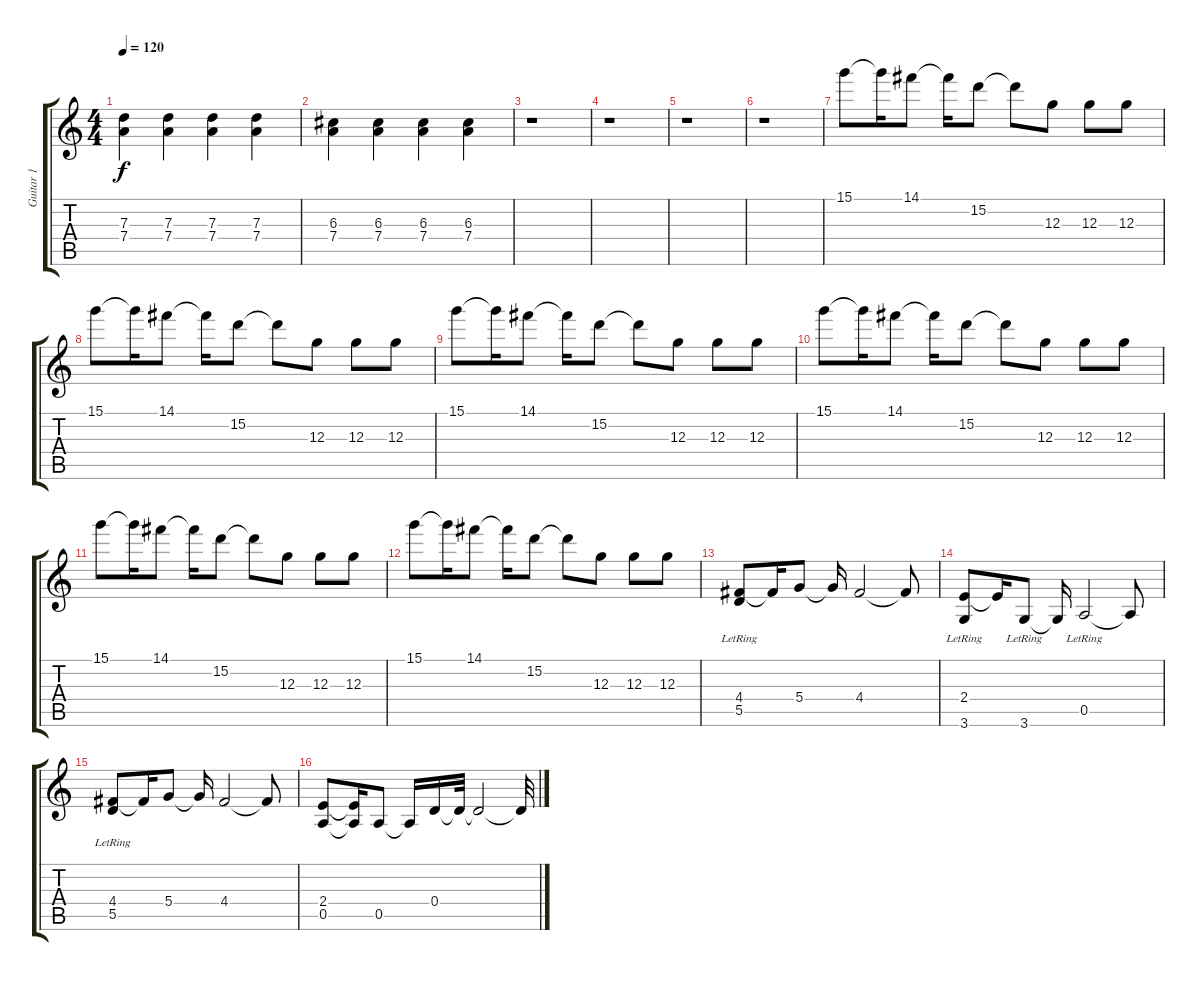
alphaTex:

\track ("Guitar 1" "Guitar 1") {instrument acousticguitarnylon}
\staff {score tabs}
\tuning (E4 B3 G3 D3 A2 E2) {hide}
\ts (4 4)
\tempo 120
\clef g2
\ks c
(7.3 7.4).4{dy f} (7.3 7.4).4 (7.3 7.4).4 (7.3 7.4).4 |
(6.3 7.4).4 (6.3 7.4).4 (6.3 7.4).4 (6.3 7.4).4 |
r.1 |
r.1 |
r.1 |
r.1 |
15.1.8{instrument electricguitarjazz} 15.1{t}.16 14.1.8 14.1{t}.16 15.2.8 15.2{t}.8 12.3.8 12.3.8 12.3.8 |
15.1.8 15.1{t}.16 14.1.8 14.1{t}.16 15.2.8 15.2{t}.8 12.3.8 12.3.8 12.3.8 |
15.1.8 15.1{t}.16 14.1.8 14.1{t}.16 15.2.8 15.2{t}.8 12.3.8 12.3.8 12.3.8 |
15.1.8 15.1{t}.16 14.1.8 14.1{t}.16 15.2.8 15.2{t}.8 12.3.8 12.3.8 12.3.8 |
15.1.8 15.1{t}.16 14.1.8 14.1{t}.16 15.2.8 15.2{t}.8 12.3.8 12.3.8 12.3.8 |
15.1.8 15.1{t}.16 14.1.8 14.1{t}.16 15.2.8 15.2{t}.8 12.3.8 12.3.8 12.3.8 |
(4.4 5.5{lr}).8{instrument acousticguitarnylon} 4.4{t}.16 5.4.8 5.4{t}.16 4.4.2 4.4{t}.8 |
(2.4{lr} 3.6{lr}).8 2.4{t}.16 3.6{lr}.8 3.6{t}.16 0.5{lr}.2 0.5{t}.8 |
(4.4 5.5{lr}).8{instrument acousticguitarnylon} 4.4{t}.16 5.4.8 5.4{t}.16 4.4.2 4.4{t}.8 |
(2.4 0.5).8 (2.4{t} 0.5{t}).16 0.5.8 0.5{t}.16 0.4.16 0.4{t}.32 0.4{t}.2 0.4{t}.32
